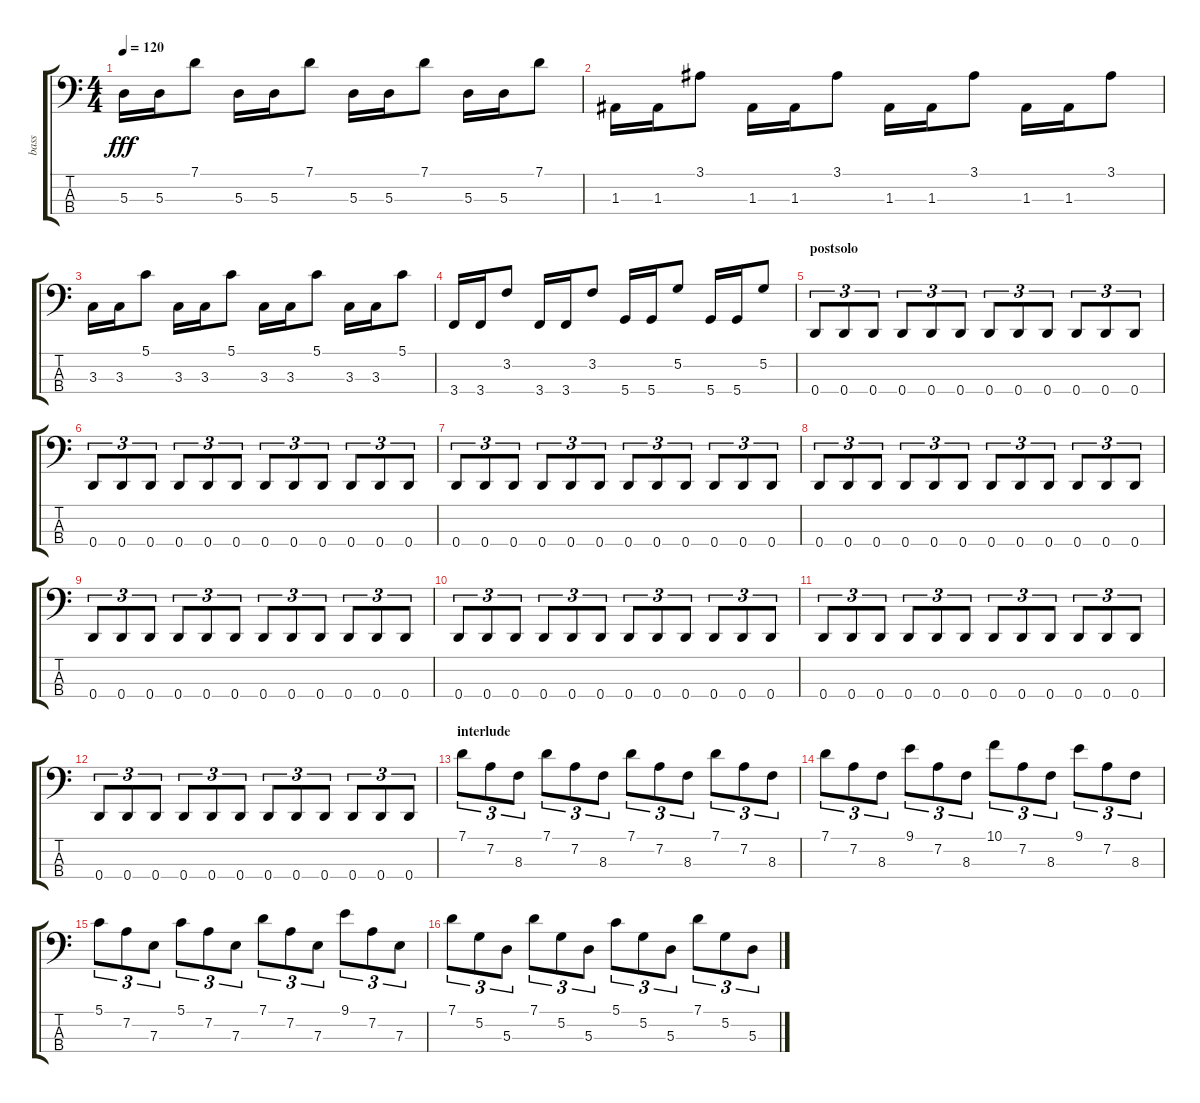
\track ("bass" "bass") {instrument electricbassfinger}
\staff {score tabs}
\tuning (G2 D2 A1 D1) {hide}
\ts (4 4)
\tempo 120
\clef f4
\ks c
5.3.16{dy fff} 5.3.16 7.1.8 5.3.16 5.3.16 7.1.8 5.3.16 5.3.16 7.1.8 5.3.16 5.3.16 7.1.8 |
1.3.16 1.3.16 3.1.8 1.3.16 1.3.16 3.1.8 1.3.16 1.3.16 3.1.8 1.3.16 1.3.16 3.1.8 |
3.3.16 3.3.16 5.1.8 3.3.16 3.3.16 5.1.8 3.3.16 3.3.16 5.1.8 3.3.16 3.3.16 5.1.8 |
3.4.16 3.4.16 3.2.8 3.4.16 3.4.16 3.2.8 5.4.16 5.4.16 5.2.8 5.4.16 5.4.16 5.2.8 |
\section ("" "postsolo")
0.4.8{tu (3 2)} 0.4.8{tu (3 2)} 0.4.8{tu (3 2)} 0.4.8{tu (3 2)} 0.4.8{tu (3 2)} 0.4.8{tu (3 2)} 0.4.8{tu (3 2)} 0.4.8{tu (3 2)} 0.4.8{tu (3 2)} 0.4.8{tu (3 2)} 0.4.8{tu (3 2)} 0.4.8{tu (3 2)} |
0.4.8{tu (3 2)} 0.4.8{tu (3 2)} 0.4.8{tu (3 2)} 0.4.8{tu (3 2)} 0.4.8{tu (3 2)} 0.4.8{tu (3 2)} 0.4.8{tu (3 2)} 0.4.8{tu (3 2)} 0.4.8{tu (3 2)} 0.4.8{tu (3 2)} 0.4.8{tu (3 2)} 0.4.8{tu (3 2)} |
0.4.8{tu (3 2)} 0.4.8{tu (3 2)} 0.4.8{tu (3 2)} 0.4.8{tu (3 2)} 0.4.8{tu (3 2)} 0.4.8{tu (3 2)} 0.4.8{tu (3 2)} 0.4.8{tu (3 2)} 0.4.8{tu (3 2)} 0.4.8{tu (3 2)} 0.4.8{tu (3 2)} 0.4.8{tu (3 2)} |
0.4.8{tu (3 2)} 0.4.8{tu (3 2)} 0.4.8{tu (3 2)} 0.4.8{tu (3 2)} 0.4.8{tu (3 2)} 0.4.8{tu (3 2)} 0.4.8{tu (3 2)} 0.4.8{tu (3 2)} 0.4.8{tu (3 2)} 0.4.8{tu (3 2)} 0.4.8{tu (3 2)} 0.4.8{tu (3 2)} |
0.4.8{tu (3 2)} 0.4.8{tu (3 2)} 0.4.8{tu (3 2)} 0.4.8{tu (3 2)} 0.4.8{tu (3 2)} 0.4.8{tu (3 2)} 0.4.8{tu (3 2)} 0.4.8{tu (3 2)} 0.4.8{tu (3 2)} 0.4.8{tu (3 2)} 0.4.8{tu (3 2)} 0.4.8{tu (3 2)} |
0.4.8{tu (3 2)} 0.4.8{tu (3 2)} 0.4.8{tu (3 2)} 0.4.8{tu (3 2)} 0.4.8{tu (3 2)} 0.4.8{tu (3 2)} 0.4.8{tu (3 2)} 0.4.8{tu (3 2)} 0.4.8{tu (3 2)} 0.4.8{tu (3 2)} 0.4.8{tu (3 2)} 0.4.8{tu (3 2)} |
0.4.8{tu (3 2)} 0.4.8{tu (3 2)} 0.4.8{tu (3 2)} 0.4.8{tu (3 2)} 0.4.8{tu (3 2)} 0.4.8{tu (3 2)} 0.4.8{tu (3 2)} 0.4.8{tu (3 2)} 0.4.8{tu (3 2)} 0.4.8{tu (3 2)} 0.4.8{tu (3 2)} 0.4.8{tu (3 2)} |
0.4.8{tu (3 2)} 0.4.8{tu (3 2)} 0.4.8{tu (3 2)} 0.4.8{tu (3 2)} 0.4.8{tu (3 2)} 0.4.8{tu (3 2)} 0.4.8{tu (3 2)} 0.4.8{tu (3 2)} 0.4.8{tu (3 2)} 0.4.8{tu (3 2)} 0.4.8{tu (3 2)} 0.4.8{tu (3 2)} |
\section ("" "interlude")
7.1.8{tu (3 2)} 7.2.8{tu (3 2)} 8.3.8{tu (3 2)} 7.1.8{tu (3 2)} 7.2.8{tu (3 2)} 8.3.8{tu (3 2)} 7.1.8{tu (3 2)} 7.2.8{tu (3 2)} 8.3.8{tu (3 2)} 7.1.8{tu (3 2)} 7.2.8{tu (3 2)} 8.3.8{tu (3 2)} |
7.1.8{tu (3 2)} 7.2.8{tu (3 2)} 8.3.8{tu (3 2)} 9.1.8{tu (3 2)} 7.2.8{tu (3 2)} 8.3.8{tu (3 2)} 10.1.8{tu (3 2)} 7.2.8{tu (3 2)} 8.3.8{tu (3 2)} 9.1.8{tu (3 2)} 7.2.8{tu (3 2)} 8.3.8{tu (3 2)} |
5.1.8{tu (3 2)} 7.2.8{tu (3 2)} 7.3.8{tu (3 2)} 5.1.8{tu (3 2)} 7.2.8{tu (3 2)} 7.3.8{tu (3 2)} 7.1.8{tu (3 2)} 7.2.8{tu (3 2)} 7.3.8{tu (3 2)} 9.1.8{tu (3 2)} 7.2.8{tu (3 2)} 7.3.8{tu (3 2)} |
7.1.8{tu (3 2)} 5.2.8{tu (3 2)} 5.3.8{tu (3 2)} 7.1.8{tu (3 2)} 5.2.8{tu (3 2)} 5.3.8{tu (3 2)} 5.1.8{tu (3 2)} 5.2.8{tu (3 2)} 5.3.8{tu (3 2)} 7.1.8{tu (3 2)} 5.2.8{tu (3 2)} 5.3.8{tu (3 2)}
